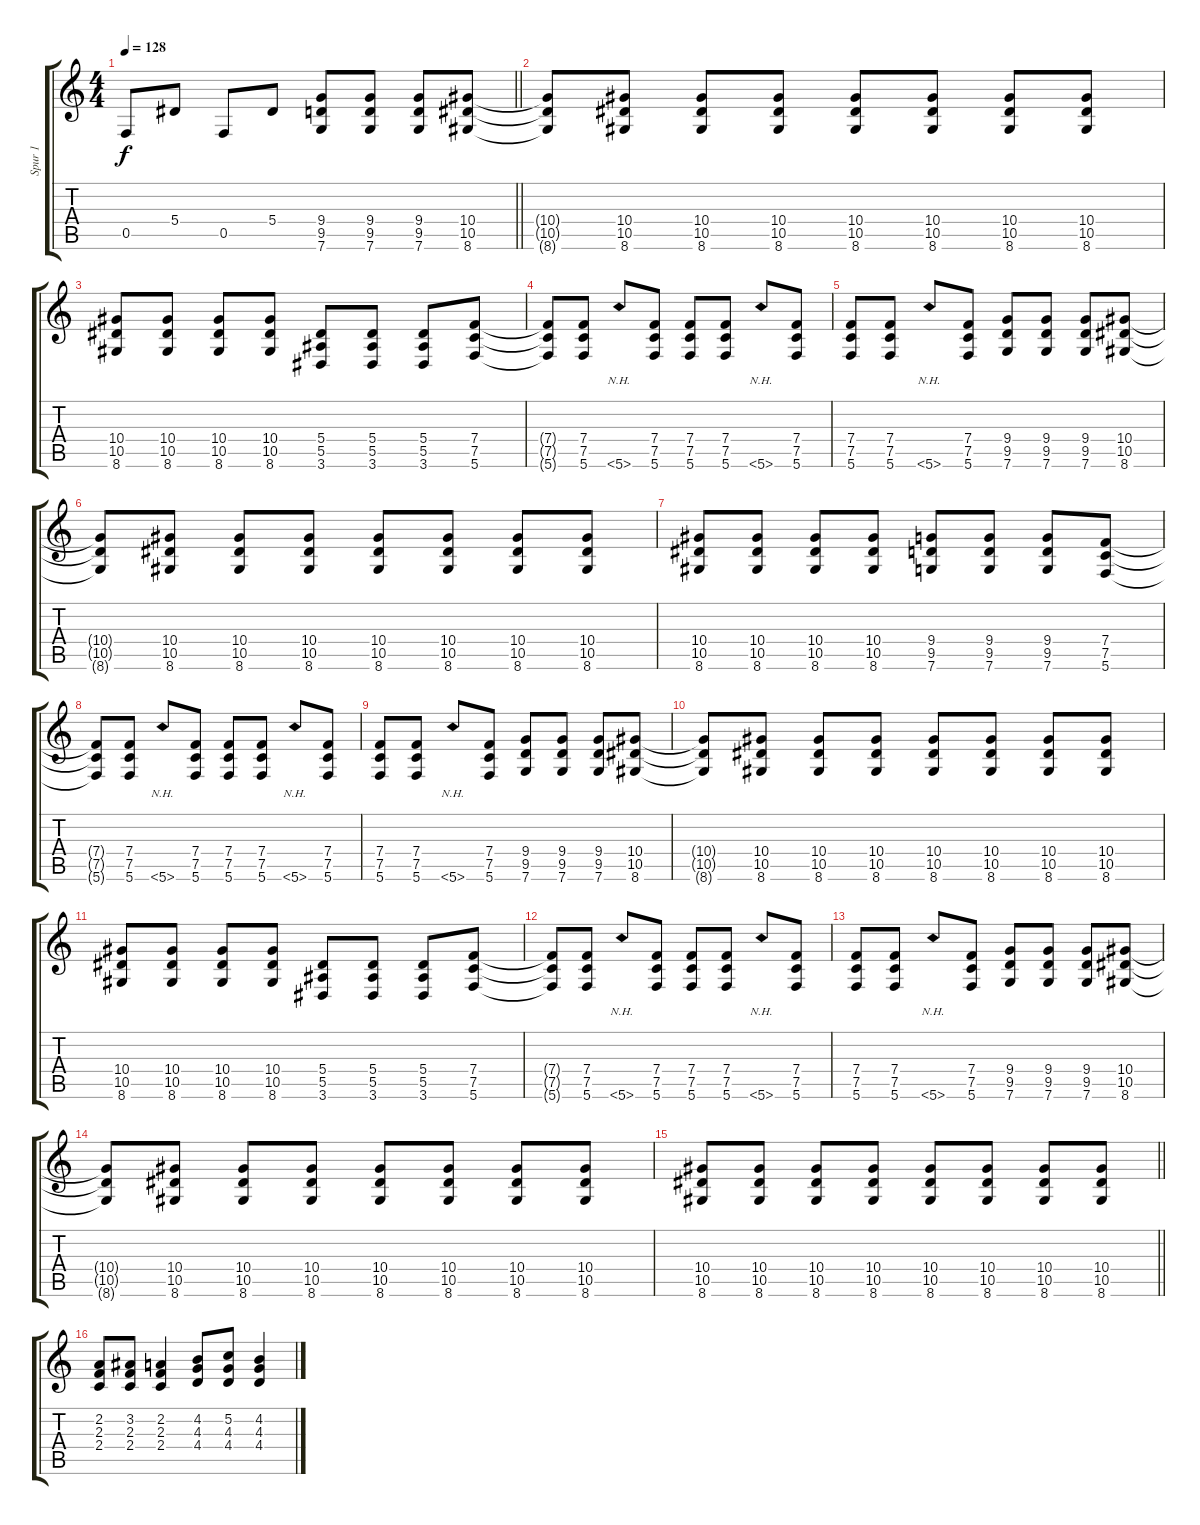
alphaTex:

\track ("Spur 1" "Spur 1") {instrument distortionguitar}
\staff {score tabs}
\tuning (C4 G3 Eb3 Bb2 F2 C2) {hide}
\ts (4 4)
\tempo 128
\clef g2
\barLineRight lightlight
\ks c
0.5.8{dy f} 5.4.8 0.5.8 5.4.8 (9.4 9.5 7.6).8 (9.4 9.5 7.6).8 (9.4 9.5 7.6).8 (10.4 10.5 8.6).8 |
(10.4{t} 10.5{t} 8.6{t}).8 (10.4 10.5 8.6).8 (10.4 10.5 8.6).8 (10.4 10.5 8.6).8 (10.4 10.5 8.6).8 (10.4 10.5 8.6).8 (10.4 10.5 8.6).8 (10.4 10.5 8.6).8 |
(10.4 10.5 8.6).8 (10.4 10.5 8.6).8 (10.4 10.5 8.6).8 (10.4 10.5 8.6).8 (5.4 5.5 3.6).8 (5.4 5.5 3.6).8 (5.4 5.5 3.6).8 (7.4 7.5 5.6).8 |
(7.4{t} 7.5{t} 5.6{t}).8 (7.4 7.5 5.6).8 5.6{nh}.8 (7.4 7.5 5.6).8 (7.4 7.5 5.6).8 (7.4 7.5 5.6).8 5.6{nh}.8 (7.4 7.5 5.6).8 |
(7.4 7.5 5.6).8 (7.4 7.5 5.6).8 5.6{nh}.8 (7.4 7.5 5.6).8 (9.4 9.5 7.6).8 (9.4 9.5 7.6).8 (9.4 9.5 7.6).8 (10.4 10.5 8.6).8 |
(10.4{t} 10.5{t} 8.6{t}).8 (10.4 10.5 8.6).8 (10.4 10.5 8.6).8 (10.4 10.5 8.6).8 (10.4 10.5 8.6).8 (10.4 10.5 8.6).8 (10.4 10.5 8.6).8 (10.4 10.5 8.6).8 |
(10.4 10.5 8.6).8 (10.4 10.5 8.6).8 (10.4 10.5 8.6).8 (10.4 10.5 8.6).8 (9.4 9.5 7.6).8 (9.4 9.5 7.6).8 (9.4 9.5 7.6).8 (7.4 7.5 5.6).8 |
(7.4{t} 7.5{t} 5.6{t}).8 (7.4 7.5 5.6).8 5.6{nh}.8 (7.4 7.5 5.6).8 (7.4 7.5 5.6).8 (7.4 7.5 5.6).8 5.6{nh}.8 (7.4 7.5 5.6).8 |
(7.4 7.5 5.6).8 (7.4 7.5 5.6).8 5.6{nh}.8 (7.4 7.5 5.6).8 (9.4 9.5 7.6).8 (9.4 9.5 7.6).8 (9.4 9.5 7.6).8 (10.4 10.5 8.6).8 |
(10.4{t} 10.5{t} 8.6{t}).8 (10.4 10.5 8.6).8 (10.4 10.5 8.6).8 (10.4 10.5 8.6).8 (10.4 10.5 8.6).8 (10.4 10.5 8.6).8 (10.4 10.5 8.6).8 (10.4 10.5 8.6).8 |
(10.4 10.5 8.6).8 (10.4 10.5 8.6).8 (10.4 10.5 8.6).8 (10.4 10.5 8.6).8 (5.4 5.5 3.6).8 (5.4 5.5 3.6).8 (5.4 5.5 3.6).8 (7.4 7.5 5.6).8 |
(7.4{t} 7.5{t} 5.6{t}).8 (7.4 7.5 5.6).8 5.6{nh}.8 (7.4 7.5 5.6).8 (7.4 7.5 5.6).8 (7.4 7.5 5.6).8 5.6{nh}.8 (7.4 7.5 5.6).8 |
(7.4 7.5 5.6).8 (7.4 7.5 5.6).8 5.6{nh}.8 (7.4 7.5 5.6).8 (9.4 9.5 7.6).8 (9.4 9.5 7.6).8 (9.4 9.5 7.6).8 (10.4 10.5 8.6).8 |
(10.4{t} 10.5{t} 8.6{t}).8 (10.4 10.5 8.6).8 (10.4 10.5 8.6).8 (10.4 10.5 8.6).8 (10.4 10.5 8.6).8 (10.4 10.5 8.6).8 (10.4 10.5 8.6).8 (10.4 10.5 8.6).8 |
\barLineRight lightlight
(10.4 10.5 8.6).8 (10.4 10.5 8.6).8 (10.4 10.5 8.6).8 (10.4 10.5 8.6).8 (10.4 10.5 8.6).8 (10.4 10.5 8.6).8 (10.4 10.5 8.6).8 (10.4 10.5 8.6).8 |
(2.2 2.3 2.4).8 (3.2 2.3 2.4).8 (2.2 2.3 2.4).4 (4.2 4.3 4.4).8 (5.2 4.3 4.4).8 (4.2 4.3 4.4).4
